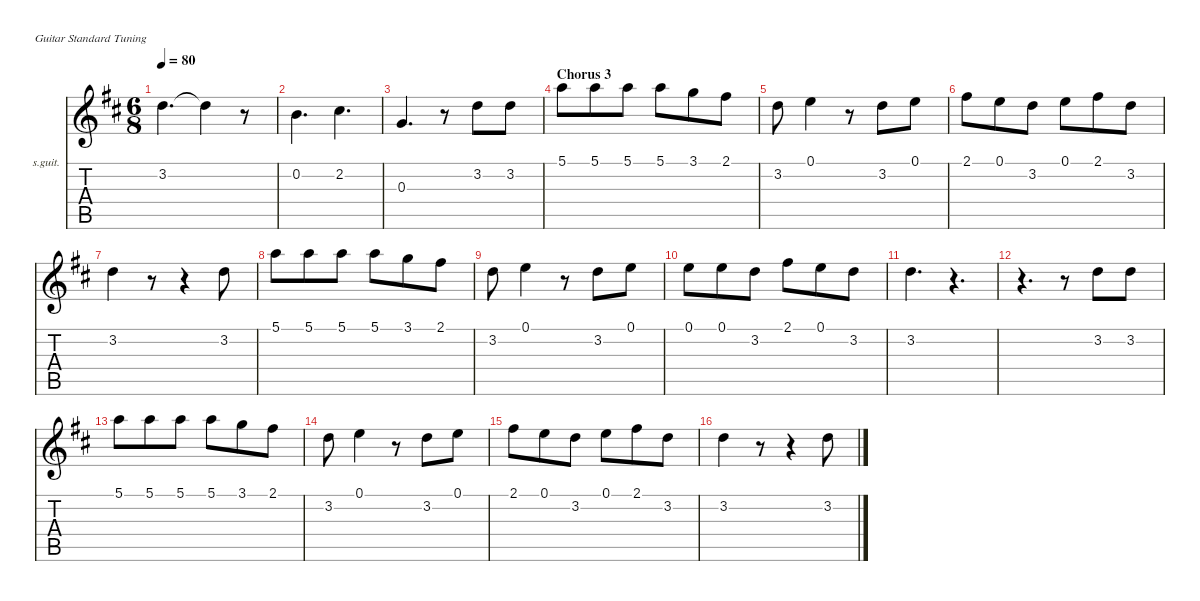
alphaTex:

\defaultSystemsLayout 4
\hideDynamics
\bracketExtendMode nobrackets
\firstSystemTrackNameOrientation horizontal
\otherSystemsTrackNameOrientation horizontal
\track ("melody 04" "s.guit.") {instrument acousticguitarsteel}
\staff {score tabs}
\tuning (E4 B3 G3 D3 A2 E2)
\ts (6 8)
\tempo 80
\clef g2
\ks bminor
3.2{acc forcenatural}.4{d dy mf} 3.2{t acc forcenatural}.4 r.8 |
0.2{acc forcenatural}.4{d} 2.2{acc #}.4{d} |
0.3{acc forcenatural}.4{d} r.8 3.2{acc forcenatural}.8{beam Down} 3.2{acc forcenatural}.8{beam Down} |
\section ("" "Chorus 3")
5.1{acc forcenatural}.8{beam Down} 5.1{acc forcenatural}.8{beam Down} 5.1{acc forcenatural}.8{beam Down} 5.1{acc forcenatural}.8{beam Down} 3.1{acc forcenatural}.8{beam Down} 2.1{acc #}.8{beam Down} |
3.2{acc forcenatural}.8{beam Down} 0.1{acc forcenatural}.4{beam Down} r.8 3.2{acc forcenatural}.8{beam Down} 0.1{acc forcenatural}.8{beam Down} |
2.1{acc #}.8{beam Down} 0.1{acc forcenatural}.8{beam Down} 3.2{acc forcenatural}.8{beam Down} 0.1{acc forcenatural}.8{beam Down} 2.1{acc #}.8{beam Down} 3.2{acc forcenatural}.8{beam Down} |
3.2{acc forcenatural}.4{beam Down} r.8 r.4 3.2{acc forcenatural}.8{beam Down} |
5.1{acc forcenatural}.8{beam Down} 5.1{acc forcenatural}.8{beam Down} 5.1{acc forcenatural}.8{beam Down} 5.1{acc forcenatural}.8{beam Down} 3.1{acc forcenatural}.8{beam Down} 2.1{acc #}.8{beam Down} |
3.2{acc forcenatural}.8{beam Down} 0.1{acc forcenatural}.4{beam Down} r.8 3.2{acc forcenatural}.8{beam Down} 0.1{acc forcenatural}.8{beam Down} |
0.1{acc forcenatural}.8{beam Down} 0.1{acc forcenatural}.8{beam Down} 3.2{acc forcenatural}.8{beam Down} 2.1{acc #}.8{beam Down} 0.1{acc forcenatural}.8{beam Down} 3.2{acc forcenatural}.8{beam Down} |
3.2{acc forcenatural}.4{d beam Down} r.4{d} |
r.4{d} r.8 3.2{acc forcenatural}.8{beam Down} 3.2{acc forcenatural}.8{beam Down} |
5.1{acc forcenatural}.8{beam Down} 5.1{acc forcenatural}.8{beam Down} 5.1{acc forcenatural}.8{beam Down} 5.1{acc forcenatural}.8{beam Down} 3.1{acc forcenatural}.8{beam Down} 2.1{acc #}.8{beam Down} |
3.2{acc forcenatural}.8{beam Down} 0.1{acc forcenatural}.4{beam Down} r.8 3.2{acc forcenatural}.8{beam Down} 0.1{acc forcenatural}.8{beam Down} |
2.1{acc #}.8{beam Down} 0.1{acc forcenatural}.8{beam Down} 3.2{acc forcenatural}.8{beam Down} 0.1{acc forcenatural}.8{beam Down} 2.1{acc #}.8{beam Down} 3.2{acc forcenatural}.8{beam Down} |
3.2{acc forcenatural}.4{beam Down} r.8 r.4 3.2{acc forcenatural}.8{beam Down}
